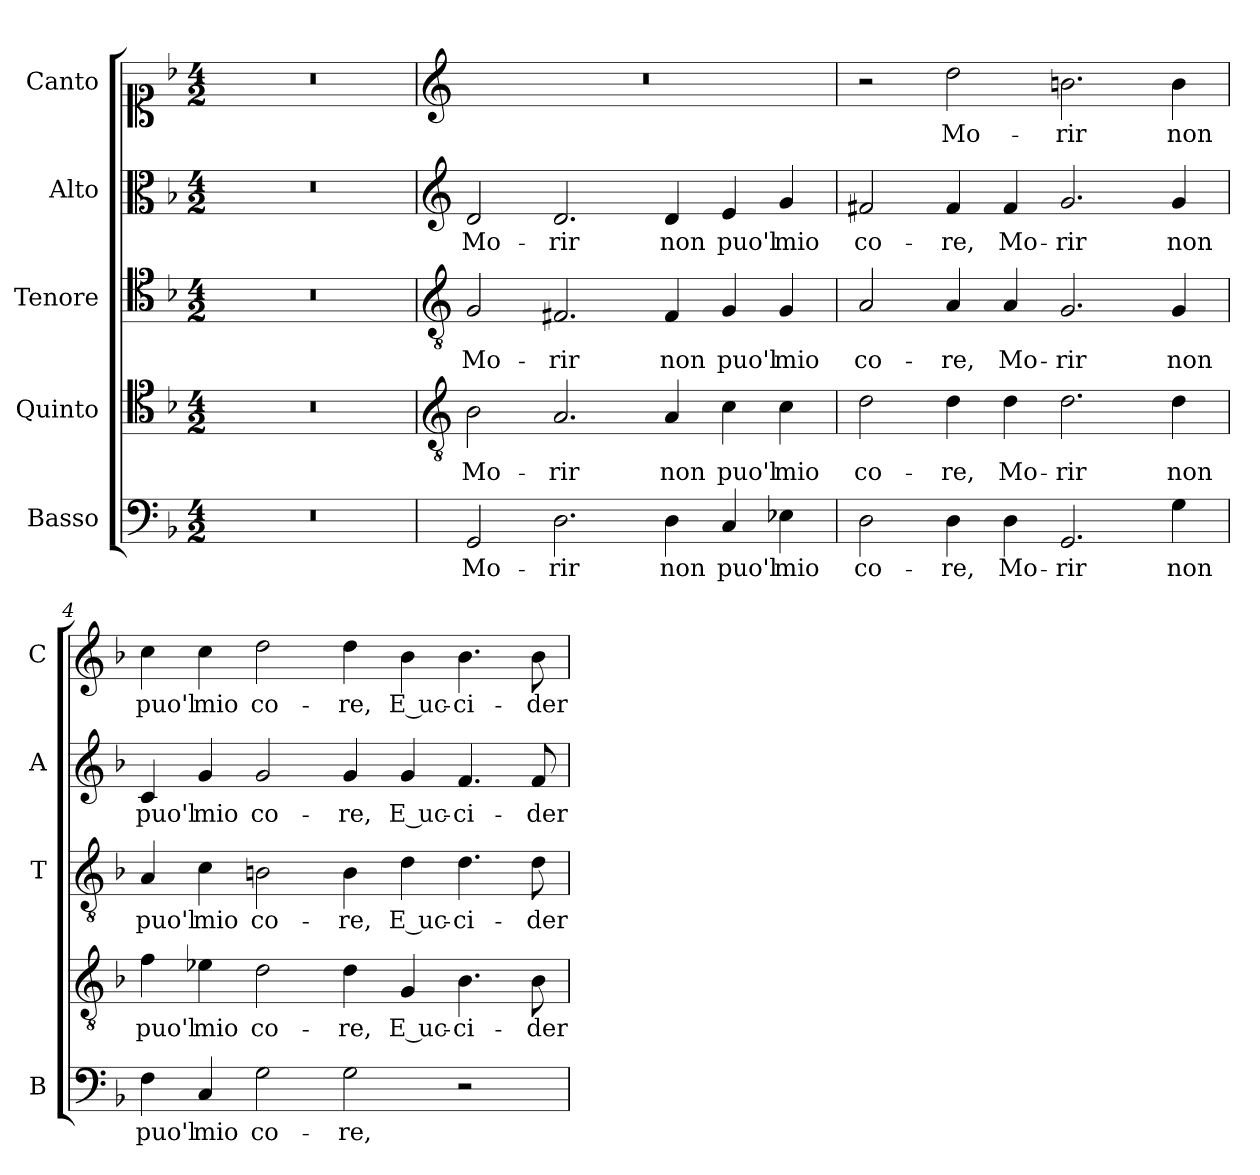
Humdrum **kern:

**kern	**text	**kern	**text	**kern	**text	**kern	**text	**kern	**text
*part5	*part5	*part4	*part4	*part3	*part3	*part2	*part2	*part1	*part1
*staff5	*staff5	*staff4	*staff4	*staff3	*staff3	*staff2	*staff2	*staff1	*staff1
*I"Basso	*	*I"Quinto	*	*I"Tenore	*	*I"Alto	*	*I"Canto	*
*I'B	*	*	*	*I'T	*	*I'A	*	*I'C	*
*clefF4	*	*clefC4	*	*clefC4	*	*clefC3	*	*clefC1	*
*k[b-]	*	*k[b-]	*	*k[b-]	*	*k[b-]	*	*k[b-]	*
*F:	*	*F:	*	*F:	*	*F:	*	*F:	*
*M4/2	*	*M4/2	*	*M4/2	*	*M4/2	*	*M4/2	*
=1	=1	=1	=1	=1	=1	=1	=1	=1	=1
0r	.	0r	.	0r	.	0r	.	0r	.
=2	=2	=2	=2	=2	=2	=2	=2	=2	=2
*	*	*clefGv2	*	*clefGv2	*	*clefG2	*	*clefG2	*
!	!LO:LY:b	!	!	!	!	!	!	!	!
!	!	!	!LO:LY:b	!	!	!	!	!	!
!	!	!	!	!	!LO:LY:b	!	!	!	!
!	!	!	!	!	!	!	!LO:LY:b	!	!
2GG/	Mo-	2B-\	Mo-	2G/	Mo-	2d/	Mo-	0r	.
!	!LO:LY:b	!	!	!	!	!	!	!	!
!	!	!	!LO:LY:b	!	!	!	!	!	!
!	!	!	!	!	!LO:LY:b	!	!	!	!
!	!	!	!	!	!	!	!LO:LY:b	!	!
2.D\	-rir	2.A/	-rir	2.F#X/	-rir	2.d/	-rir	.	.
!	!LO:LY:b	!	!	!	!	!	!	!	!
!	!	!	!LO:LY:b	!	!	!	!	!	!
!	!	!	!	!	!LO:LY:b	!	!	!	!
!	!	!	!	!	!	!	!LO:LY:b	!	!
4D\	non	4A/	non	4F#/	non	4d/	non	.	.
!	!LO:LY:b	!	!	!	!	!	!	!	!
!	!	!	!LO:LY:b	!	!	!	!	!	!
!	!	!	!	!	!LO:LY:b	!	!	!	!
!	!	!	!	!	!	!	!LO:LY:b	!	!
4C/	puo'l	4c\	puo'l	4G/	puo'l	4e/	puo'l	.	.
!	!LO:LY:b	!	!	!	!	!	!	!	!
!	!	!	!LO:LY:b	!	!	!	!	!	!
!	!	!	!	!	!LO:LY:b	!	!	!	!
!	!	!	!	!	!	!	!LO:LY:b	!	!
4E-X\	mio	4c\	mio	4G/	mio	4g/	mio	.	.
=3	=3	=3	=3	=3	=3	=3	=3	=3	=3
!	!LO:LY:b	!	!	!	!	!	!	!	!
!	!	!	!LO:LY:b	!	!	!	!	!	!
!	!	!	!	!	!LO:LY:b	!	!	!	!
!	!	!	!	!	!	!	!LO:LY:b	!	!
2D\	co-	2d\	co-	2A/	co-	2f#X/	co-	2r	.
!	!LO:LY:b	!	!	!	!	!	!	!	!
!	!	!	!LO:LY:b	!	!	!	!	!	!
!	!	!	!	!	!LO:LY:b	!	!	!	!
!	!	!	!	!	!	!	!LO:LY:b	!	!
!	!	!	!	!	!	!	!	!	!LO:LY:b
4D\	-re,	4d\	-re,	4A/	-re,	4f#/	-re,	2dd\	Mo-
!	!LO:LY:b	!	!	!	!	!	!	!	!
!	!	!	!LO:LY:b	!	!	!	!	!	!
!	!	!	!	!	!LO:LY:b	!	!	!	!
!	!	!	!	!	!	!	!LO:LY:b	!	!
4D\	Mo-	4d\	Mo-	4A/	Mo-	4f#/	Mo-	.	.
!	!LO:LY:b	!	!	!	!	!	!	!	!
!	!	!	!LO:LY:b	!	!	!	!	!	!
!	!	!	!	!	!LO:LY:b	!	!	!	!
!	!	!	!	!	!	!	!LO:LY:b	!	!
!	!	!	!	!	!	!	!	!	!LO:LY:b
2.GG/	-rir	2.d\	-rir	2.G/	-rir	2.g/	-rir	2.bn\	-rir
!	!LO:LY:b	!	!	!	!	!	!	!	!
!	!	!	!LO:LY:b	!	!	!	!	!	!
!	!	!	!	!	!LO:LY:b	!	!	!	!
!	!	!	!	!	!	!	!LO:LY:b	!	!
!	!	!	!	!	!	!	!	!	!LO:LY:b
4G\	non	4d\	non	4G/	non	4g/	non	4b\	non
=4	=4	=4	=4	=4	=4	=4	=4	=4	=4
!	!LO:LY:b	!	!	!	!	!	!	!	!
!	!	!	!LO:LY:b	!	!	!	!	!	!
!	!	!	!	!	!LO:LY:b	!	!	!	!
!	!	!	!	!	!	!	!LO:LY:b	!	!
!	!	!	!	!	!	!	!	!	!LO:LY:b
4F\	puo'l	4f\	puo'l	4A/	puo'l	4c/	puo'l	4cc\	puo'l
!	!LO:LY:b	!	!	!	!	!	!	!	!
!	!	!	!LO:LY:b	!	!	!	!	!	!
!	!	!	!	!	!LO:LY:b	!	!	!	!
!	!	!	!	!	!	!	!LO:LY:b	!	!
!	!	!	!	!	!	!	!	!	!LO:LY:b
4C/	mio	4e-X\	mio	4c\	mio	4g/	mio	4cc\	mio
!	!LO:LY:b	!	!	!	!	!	!	!	!
!	!	!	!LO:LY:b	!	!	!	!	!	!
!	!	!	!	!	!LO:LY:b	!	!	!	!
!	!	!	!	!	!	!	!LO:LY:b	!	!
!	!	!	!	!	!	!	!	!	!LO:LY:b
2G\	co-	2d\	co-	2Bn\	co-	2g/	co-	2dd\	co-
!	!LO:LY:b	!	!	!	!	!	!	!	!
!	!	!	!LO:LY:b	!	!	!	!	!	!
!	!	!	!	!	!LO:LY:b	!	!	!	!
!	!	!	!	!	!	!	!LO:LY:b	!	!
!	!	!	!	!	!	!	!	!	!LO:LY:b
2G\	-re,	4d\	-re,	4B\	-re,	4g/	-re,	4dd\	-re,
!	!	!	!LO:LY:b	!	!	!	!	!	!
!	!	!	!	!	!LO:LY:b	!	!	!	!
!	!	!	!	!	!	!	!LO:LY:b	!	!
!	!	!	!	!	!	!	!	!	!LO:LY:b
.	.	4G/	E uc-	4d\	E uc-	4g/	E uc-	4b-\	E uc-
!	!	!	!LO:LY:b	!	!	!	!	!	!
!	!	!	!	!	!LO:LY:b	!	!	!	!
!	!	!	!	!	!	!	!LO:LY:b	!	!
!	!	!	!	!	!	!	!	!	!LO:LY:b
2r	.	4.B-\	-ci-	4.d\	-ci-	4.f/	-ci-	4.b-\	-ci-
!	!	!	!LO:LY:b	!	!	!	!	!	!
!	!	!	!	!	!LO:LY:b	!	!	!	!
!	!	!	!	!	!	!	!LO:LY:b	!	!
!	!	!	!	!	!	!	!	!	!LO:LY:b
.	.	8B-\	-der-	8d\	-der-	8f/	-der-	8b-\	-der-
=	=	=	=	=	=	=	=	=	=
*-	*-	*-	*-	*-	*-	*-	*-	*-	*-
